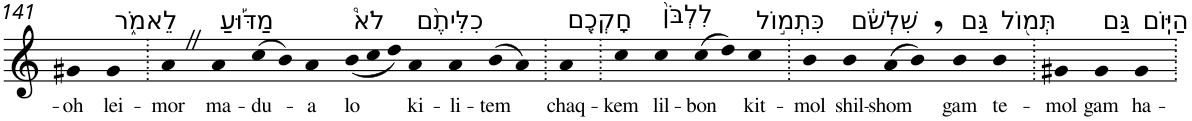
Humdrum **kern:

**kern	**text
*part1	*part1
*staff1	*staff1
*I"Piano	*
*I'Pno	*
!!LO:PB:g=z
*clefG2	*
*k[]	*
=141	=141
!	!LO:LY:b
4g#X	-oh
!LO:TX:a:t=לֵאמֹ֑ר	!
!	!LO:LY:b
4g#	lei-
=142.	=142.
!	!LO:LY:b
4aZ	-mor
!LO:TX:a:t=מַדּ֡וּעַ	!
!	!LO:LY:b
4a	ma-
!	!LO:LY:b
(>8cc	-du-
8b)	.
!	!LO:LY:b
4a	-a
!LO:TX:a:t=לֹא֩	!
!	!LO:LY:b
(<12b	lo
12cc	.
12dd)	.
!LO:TX:a:t=כִלִּיתֶ֨ם	!
!	!LO:LY:b
4a	ki-
!	!LO:LY:b
4a	-li-
!	!LO:LY:b
(>8b	-tem
8a)	.
=143.	=143.
!LO:TX:a:t=חָקְכֶ֤ם	!
!	!LO:LY:b
4a	chaq-
=144.	=144.
!	!LO:LY:b
4cc	-kem
!LO:TX:a:t=לִלְבֹּן֙	!
!	!LO:LY:b
4cc	lil-
!	!LO:LY:b
(>8cc	-bon
8dd)	.
!LO:TX:a:t=כִּתְמ֣וֹל	!
!	!LO:LY:b
4cc	kit-
=145.	=145.
!	!LO:LY:b
4b	-mol
!LO:TX:a:t=שִׁלְשֹׁ֔ם	!
!	!LO:LY:b
4b	shil-
!	!LO:LY:b
(>8a	-shom
8b,)	.
!LO:TX:a:t=גַּם	!
!	!LO:LY:b
4b	gam
!LO:TX:a:t=תְּמ֖וֹל	!
!	!LO:LY:b
4b	te-
=146.	=146.
!	!LO:LY:b
4g#X	-mol
!LO:TX:a:t=גַּם	!
!	!LO:LY:b
4g#	gam
!LO:TX:a:t=הַיּֽוֹם	!
!	!LO:LY:b
4g#	ha-
=.	=.
*-	*-
